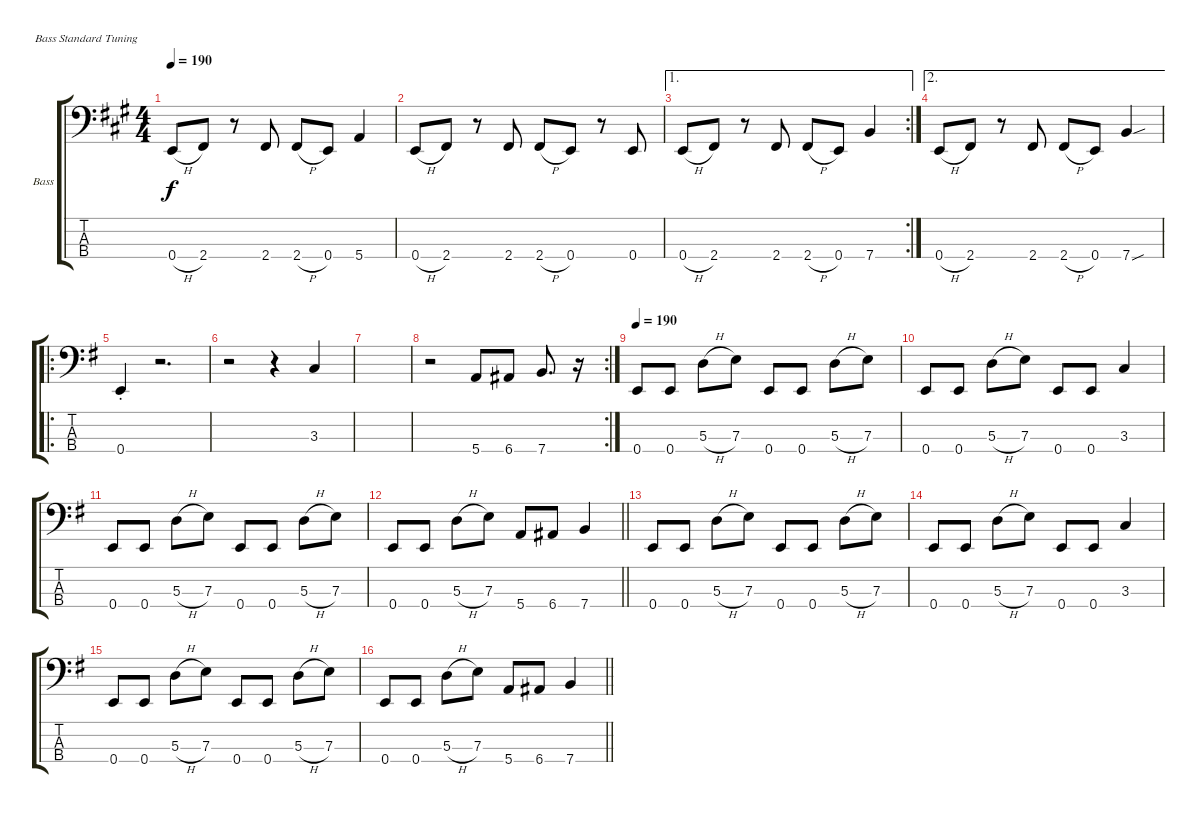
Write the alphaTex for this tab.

\bracketExtendMode groupsimilarinstruments
\firstSystemTrackNameOrientation horizontal
\otherSystemsTrackNameOrientation horizontal
\track ("Bass" "Bass") {instrument electricbassfinger}
\staff {score tabs}
\tuning (G2 D2 A1 E1)
\ts (4 4)
\tempo 190
\clef f4
\scale
0.311203
\ks a
0.4{h}.8{dy f} 2.4.8 r.8 2.4.8 2.4{h}.8 0.4.8 5.4.4 |
\scale
0.33195 0.4{h}.8 2.4.8 r.8 2.4.8 2.4{h}.8 0.4.8 r.8 0.4.8 |
\ae 1
\rc 2
\scale
0.338395 0.4{h}.8 2.4.8 r.8 2.4.8 2.4{h}.8 0.4.8 7.4.4 |
\ae 2
\scale
0.32538 0.4{h}.8 2.4.8 r.8 2.4.8 2.4{h}.8 0.4.8 7.4{sou}.4 |
\ro
\scale
0.336226
\ks g
0.4{st}.4 r.2{d} |
\scale
0.329193 r.2 r.4 3.3.4 |
\scale
0.192547 |
\rc 2
\scale
0.478261 r.2 5.4.8 6.4.8 7.4.8{d} r.16 |
\tempo 190
\scale
0.340426 0.4.8 0.4.8 5.3{h}.8 7.3.8 0.4.8 0.4.8 5.3{h}.8 7.3.8 |
\scale
0.319149 0.4.8 0.4.8 5.3{h}.8 7.3.8 0.4.8 0.4.8 3.3.4 |
\scale
0.340426 0.4.8 0.4.8 5.3{h}.8 7.3.8 0.4.8 0.4.8 5.3{h}.8 7.3.8 |
\scale
0.36214
\barLineRight lightlight
0.4.8 0.4.8 5.3{h}.8 7.3.8 5.4.8 6.4.8 7.4.4 |
\scale
0.329218 0.4.8 0.4.8 5.3{h}.8 7.3.8 0.4.8 0.4.8 5.3{h}.8 7.3.8 |
\scale
0.308642 0.4.8 0.4.8 5.3{h}.8 7.3.8 0.4.8 0.4.8 3.3.4 |
\scale
0.322581 0.4.8 0.4.8 5.3{h}.8 7.3.8 0.4.8 0.4.8 5.3{h}.8 7.3.8 |
\scale
0.354839
\barLineRight lightlight
0.4.8 0.4.8 5.3{h}.8 7.3.8 5.4.8 6.4.8 7.4.4
